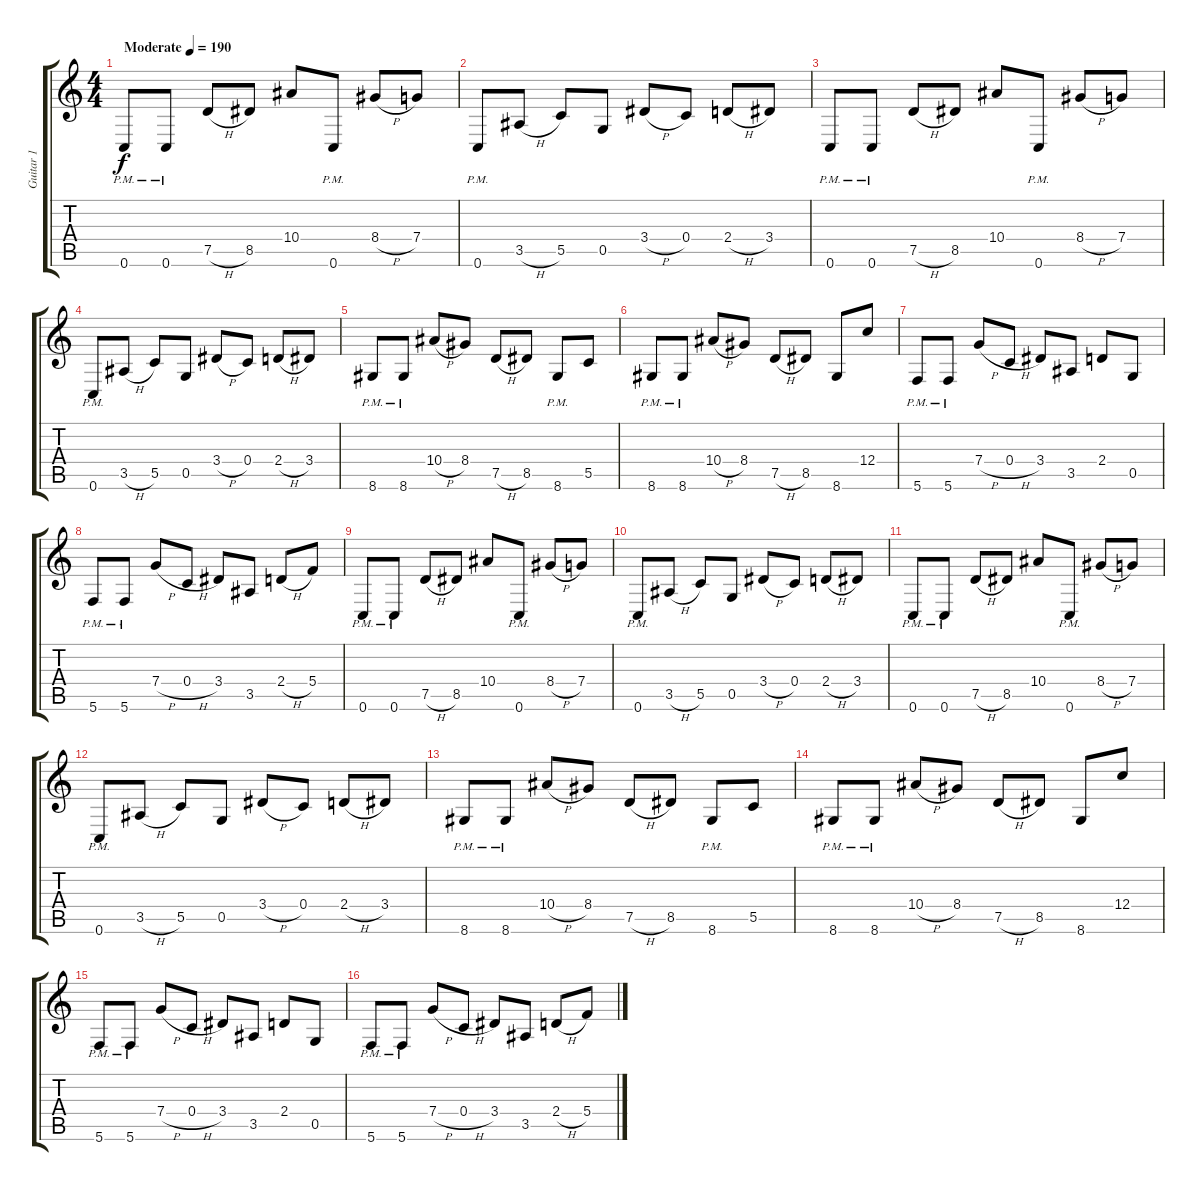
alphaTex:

\track ("Guitar 1" "Guitar 1") {instrument distortionguitar}
\staff {score tabs}
\tuning (D4 A3 F3 C3 G2 C2) {hide}
\ts (4 4)
\tempo (190 "Moderate")
\clef g2
\ks c
0.6{pm}.8{dy f instrument distortionguitar} 0.6{pm}.8 7.5{h}.8 8.5.8 10.4.8 0.6{pm}.8 8.4{h}.8 7.4.8 |
0.6{pm}.8 3.5{h}.8 5.5.8 0.5.8 3.4{h}.8 0.4.8 2.4{h}.8 3.4.8 |
0.6{pm}.8 0.6{pm}.8 7.5{h}.8 8.5.8 10.4.8 0.6{pm}.8 8.4{h}.8 7.4.8 |
0.6{pm}.8 3.5{h}.8 5.5.8 0.5.8 3.4{h}.8 0.4.8 2.4{h}.8 3.4.8 |
8.6{pm}.8 8.6{pm}.8 10.4{h}.8 8.4.8 7.5{h}.8 8.5.8 8.6{pm}.8 5.5.8 |
8.6{pm}.8 8.6{pm}.8 10.4{h}.8 8.4.8 7.5{h}.8 8.5.8 8.6.8 12.4.8 |
5.6{pm}.8 5.6{pm}.8 7.4{h}.8 0.4{h}.8 3.4.8 3.5.8 2.4.8 0.5.8 |
5.6{pm}.8 5.6{pm}.8 7.4{h}.8 0.4{h}.8 3.4.8 3.5.8 2.4{h}.8 5.4.8 |
0.6{pm}.8 0.6{pm}.8 7.5{h}.8 8.5.8 10.4.8 0.6{pm}.8 8.4{h}.8 7.4.8 |
0.6{pm}.8 3.5{h}.8 5.5.8 0.5.8 3.4{h}.8 0.4.8 2.4{h}.8 3.4.8 |
0.6{pm}.8 0.6{pm}.8 7.5{h}.8 8.5.8 10.4.8 0.6{pm}.8 8.4{h}.8 7.4.8 |
0.6{pm}.8 3.5{h}.8 5.5.8 0.5.8 3.4{h}.8 0.4.8 2.4{h}.8 3.4.8 |
8.6{pm}.8 8.6{pm}.8 10.4{h}.8 8.4.8 7.5{h}.8 8.5.8 8.6{pm}.8 5.5.8 |
8.6{pm}.8 8.6{pm}.8 10.4{h}.8 8.4.8 7.5{h}.8 8.5.8 8.6.8 12.4.8 |
5.6{pm}.8 5.6{pm}.8 7.4{h}.8 0.4{h}.8 3.4.8 3.5.8 2.4.8 0.5.8 |
5.6{pm}.8 5.6{pm}.8 7.4{h}.8 0.4{h}.8 3.4.8 3.5.8 2.4{h}.8 5.4.8
